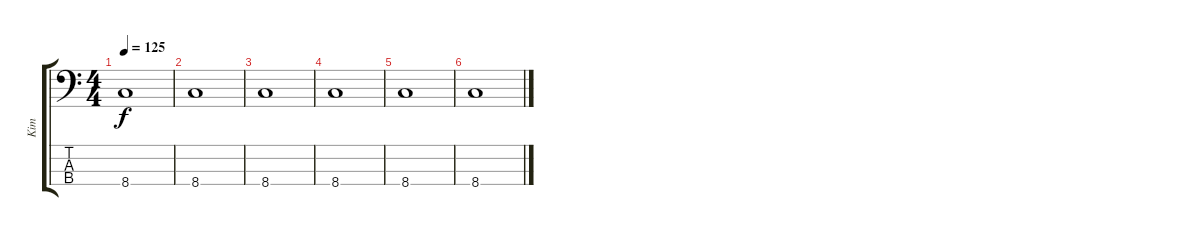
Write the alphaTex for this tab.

\track ("Kim" "Kim") {instrument electricbasspick}
\staff {score tabs}
\tuning (G2 D2 A1 E1) {hide}
\ts (4 4)
\tempo 125
\clef f4
\ks c
8.4.1{dy f} |
8.4.1 |
8.4.1 |
8.4.1 |
8.4.1 |
8.4.1
